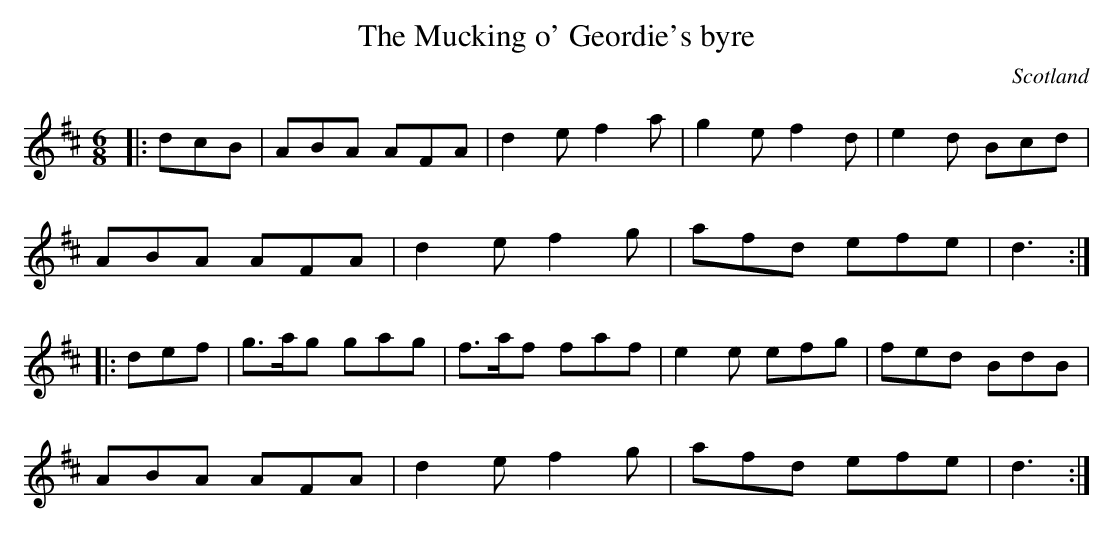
X:1
T:Mucking o' Geordie's byre, The
O:Scotland
M:6/8
L:1/8
K:D
|:dcB|ABA AFA|d2e f2a|g2e f2d|e2d Bcd|!
ABA AFA|d2e f2g|afd efe|d3:|!
|:def|g>ag gag|f>af faf|e2e efg|fed BdB|!
ABA AFA|d2e f2g|afd efe|d3:|!
